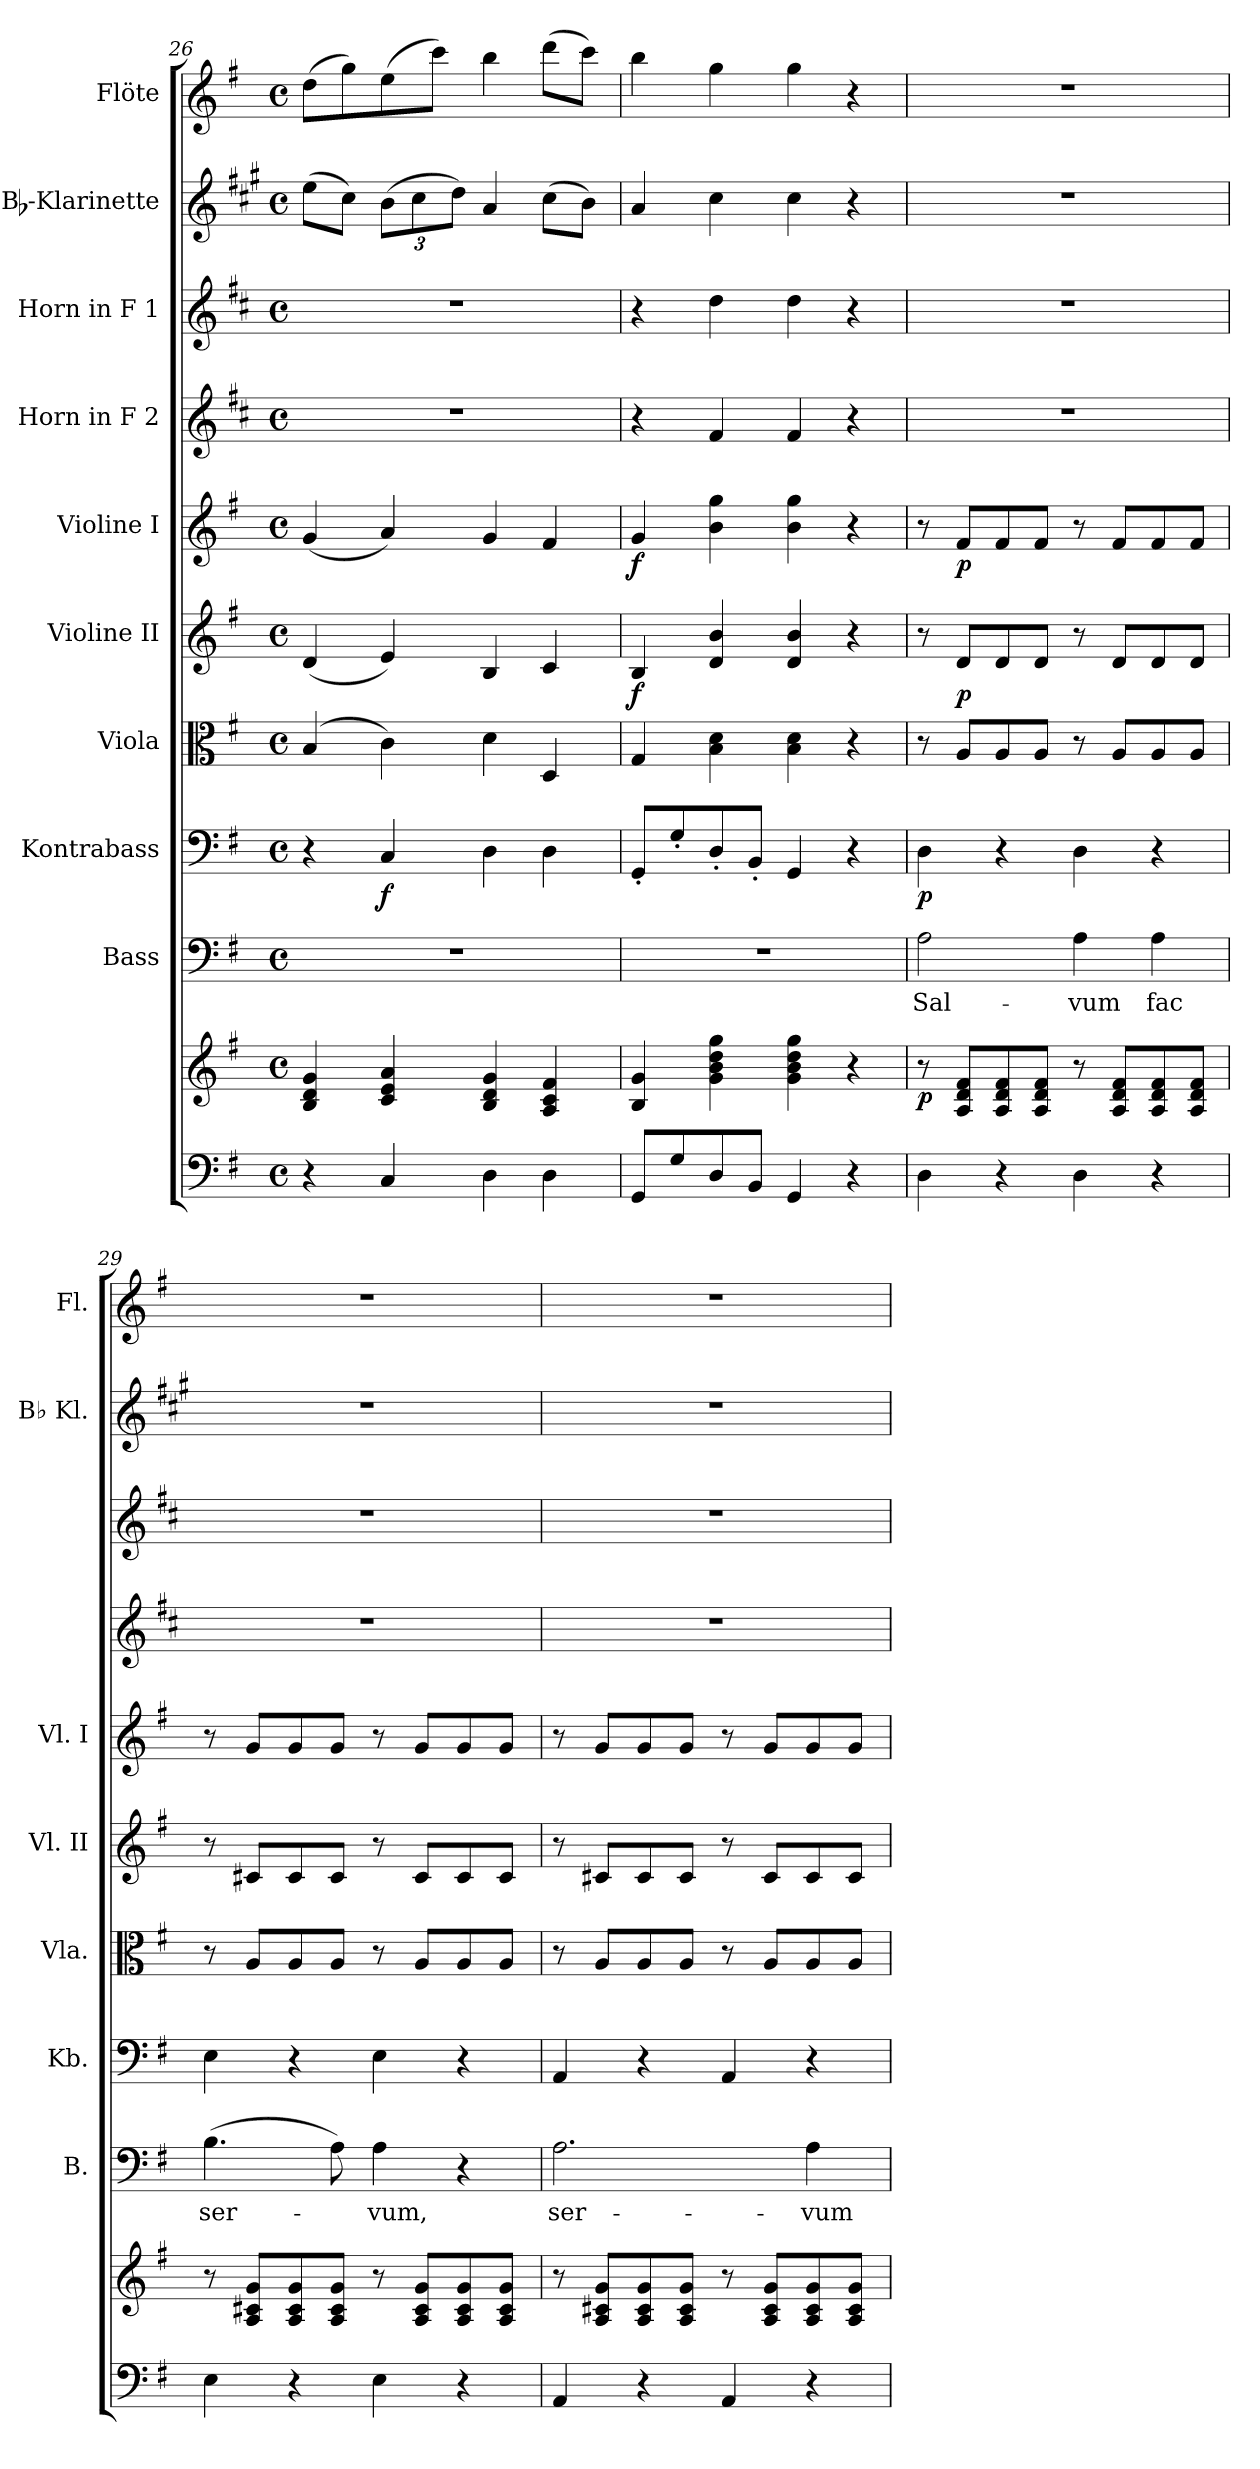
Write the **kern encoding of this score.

**kern	**kern	**dynam	**kern	**text	**kern	**dynam	**kern	**kern	**dynam	**kern	**dynam	**kern	**kern	**kern	**kern
*part10	*part10	*part10	*part9	*part9	*part8	*part8	*part7	*part6	*part6	*part5	*part5	*part4	*part3	*part2	*part1
*staff11	*staff10	*staff10/11	*staff9	*staff9	*staff8	*staff8	*staff7	*staff6	*staff6	*staff5	*staff5	*staff4	*staff3	*staff2	*staff1
*	*	*	*I"Bass	*	*I"Kontrabass	*	*I"Viola	*I"Violine II	*	*I"Violine I	*	*I"Horn in F 2	*I"Horn in F 1	*I"Bb-Klarinette	*I"Flöte
*	*	*	*I'B.	*	*I'Kb.	*	*I'Vla.	*I'Vl. II	*	*I'Vl. I	*	*	*	*I'Bb Kl.	*I'Fl.
*clefF4	*clefG2	*	*clefF4	*	*clefF4	*	*clefC3	*clefG2	*	*clefG2	*	*clefG2	*clefG2	*clefG2	*clefG2
*	*	*	*	*	*ITrd7c12	*	*	*	*	*	*	*ITrd4c7	*ITrd4c7	*ITrd1c2	*
*k[f#]	*k[f#]	*	*k[f#]	*	*k[f#]	*	*k[f#]	*k[f#]	*	*k[f#]	*	*k[f#]	*k[f#]	*k[f#]	*k[f#]
*G:	*G:	*	*G:	*	*G:	*	*G:	*G:	*	*G:	*	*G:	*G:	*G:	*G:
*M4/4	*M4/4	*	*M4/4	*	*M4/4	*	*M4/4	*M4/4	*	*M4/4	*	*M4/4	*M4/4	*M4/4	*M4/4
*met(c)	*met(c)	*	*met(c)	*	*met(c)	*	*met(c)	*met(c)	*	*met(c)	*	*met(c)	*met(c)	*met(c)	*met(c)
=26	=26	=26	=26	=26	=26	=26	=26	=26	=26	=26	=26	=26	=26	=26	=26
4r	4B/ 4d/ 4g/	.	1r	.	4r	.	(4B/	(<4d/	.	(<4g/	.	1r	1r	(>8dd\L	(>8dd\L
.	.	.	.	.	.	.	.	.	.	.	.	.	.	8b\J)	8gg\)
!	!	!	!	!	!	!LO:DY:b	!	!	!	!	!	!	!	!	!
4C/	4c/ 4e/ 4a/	.	.	.	4CC/	f	4c\)	4e/)	.	4a/)	.	.	.	(>12a\L	(>8ee\
.	.	.	.	.	.	.	.	.	.	.	.	.	.	12b\	.
.	.	.	.	.	.	.	.	.	.	.	.	.	.	.	8ccc\J)
.	.	.	.	.	.	.	.	.	.	.	.	.	.	12cc\J)	.
4D\	4B/ 4d/ 4g/	.	.	.	4DD\	.	4d\	4B/	.	4g/	.	.	.	4g/	4bb\
4D\	4A/ 4c/ 4f#/	.	.	.	4DD\	.	4D/	4c/	.	4f#/	.	.	.	(>8b\L	(>8ddd\L
.	.	.	.	.	.	.	.	.	.	.	.	.	.	8a\J)	8ccc\J)
=27	=27	=27	=27	=27	=27	=27	=27	=27	=27	=27	=27	=27	=27	=27	=27
!	!	!	!	!	!	!	!	!	!LO:DY:b	!	!LO:DY:b	!	!	!	!
8GG/L	4B/ 4g/	.	1r	.	8GGG'</L	.	4G/	4B/	f	4g/	f	4r	4r	4g/	4bb\
8G/	.	.	.	.	8GG'</	.	.	.	.	.	.	.	.	.	.
8D/	4g\ 4b\ 4dd\ 4gg\	.	.	.	8DD'</	.	4B\ 4d\	4d/ 4b/	.	4b\ 4gg\	.	4B/	4g\	4b\	4gg\
8BB/J	.	.	.	.	8BBB'</J	.	.	.	.	.	.	.	.	.	.
4GG/	4g\ 4b\ 4dd\ 4gg\	.	.	.	4GGG/	.	4B\ 4d\	4d/ 4b/	.	4b\ 4gg\	.	4B/	4g\	4b\	4gg\
4r	4r	.	.	.	4r	.	4r	4r	.	4r	.	4r	4r	4r	4r
!!LO:PB:g=z
=28	=28	=28	=28	=28	=28	=28	=28	=28	=28	=28	=28	=28	=28	=28	=28
!	!	!LO:DY:b	!	!LO:LY:b	!	!LO:DY:b	!	!	!	!	!	!	!	!	!
4D\	8r	p	2A\	Sal-	4DD\	p	8r	8r	.	8r	.	1r	1r	1r	1r
!	!	!	!	!	!	!	!	!	!LO:DY:b	!	!LO:DY:b	!	!	!	!
.	8A/ 8d/ 8f#/L	.	.	.	.	.	8A/L	8d/L	p	8f#/L	p	.	.	.	.
4r	8A/ 8d/ 8f#/	.	.	.	4r	.	8A/	8d/	.	8f#/	.	.	.	.	.
.	8A/ 8d/ 8f#/J	.	.	.	.	.	8A/J	8d/J	.	8f#/J	.	.	.	.	.
!	!	!	!	!LO:LY:b	!	!	!	!	!	!	!	!	!	!	!
4D\	8r	.	4A\	-vum	4DD\	.	8r	8r	.	8r	.	.	.	.	.
.	8A/ 8d/ 8f#/L	.	.	.	.	.	8A/L	8d/L	.	8f#/L	.	.	.	.	.
!	!	!	!	!LO:LY:b	!	!	!	!	!	!	!	!	!	!	!
4r	8A/ 8d/ 8f#/	.	4A\	fac	4r	.	8A/	8d/	.	8f#/	.	.	.	.	.
.	8A/ 8d/ 8f#/J	.	.	.	.	.	8A/J	8d/J	.	8f#/J	.	.	.	.	.
=29	=29	=29	=29	=29	=29	=29	=29	=29	=29	=29	=29	=29	=29	=29	=29
!	!	!	!	!LO:LY:b	!	!	!	!	!	!	!	!	!	!	!
4E\	8r	.	(>4.B\	ser-	4EE\	.	8r	8r	.	8r	.	1r	1r	1r	1r
.	8A/ 8c#X/ 8g/L	.	.	.	.	.	8A/L	8c#X/L	.	8g/L	.	.	.	.	.
4r	8A/ 8c#/ 8g/	.	.	.	4r	.	8A/	8c#/	.	8g/	.	.	.	.	.
.	8A/ 8c#/ 8g/J	.	8A\)	.	.	.	8A/J	8c#/J	.	8g/J	.	.	.	.	.
!	!	!	!	!LO:LY:b	!	!	!	!	!	!	!	!	!	!	!
4E\	8r	.	4A\	-vum,	4EE\	.	8r	8r	.	8r	.	.	.	.	.
.	8A/ 8c#/ 8g/L	.	.	.	.	.	8A/L	8c#/L	.	8g/L	.	.	.	.	.
4r	8A/ 8c#/ 8g/	.	4r	.	4r	.	8A/	8c#/	.	8g/	.	.	.	.	.
.	8A/ 8c#/ 8g/J	.	.	.	.	.	8A/J	8c#/J	.	8g/J	.	.	.	.	.
=30	=30	=30	=30	=30	=30	=30	=30	=30	=30	=30	=30	=30	=30	=30	=30
!	!	!	!	!LO:LY:b	!	!	!	!	!	!	!	!	!	!	!
4AA/	8r	.	2.A\	ser-	4AAA/	.	8r	8r	.	8r	.	1r	1r	1r	1r
.	8A/ 8c#X/ 8g/L	.	.	.	.	.	8A/L	8c#X/L	.	8g/L	.	.	.	.	.
4r	8A/ 8c#/ 8g/	.	.	.	4r	.	8A/	8c#/	.	8g/	.	.	.	.	.
.	8A/ 8c#/ 8g/J	.	.	.	.	.	8A/J	8c#/J	.	8g/J	.	.	.	.	.
4AA/	8r	.	.	.	4AAA/	.	8r	8r	.	8r	.	.	.	.	.
.	8A/ 8c#/ 8g/L	.	.	.	.	.	8A/L	8c#/L	.	8g/L	.	.	.	.	.
!	!	!	!	!LO:LY:b	!	!	!	!	!	!	!	!	!	!	!
4r	8A/ 8c#/ 8g/	.	4A\	-vum	4r	.	8A/	8c#/	.	8g/	.	.	.	.	.
.	8A/ 8c#/ 8g/J	.	.	.	.	.	8A/J	8c#/J	.	8g/J	.	.	.	.	.
=	=	=	=	=	=	=	=	=	=	=	=	=	=	=	=
*-	*-	*-	*-	*-	*-	*-	*-	*-	*-	*-	*-	*-	*-	*-	*-
